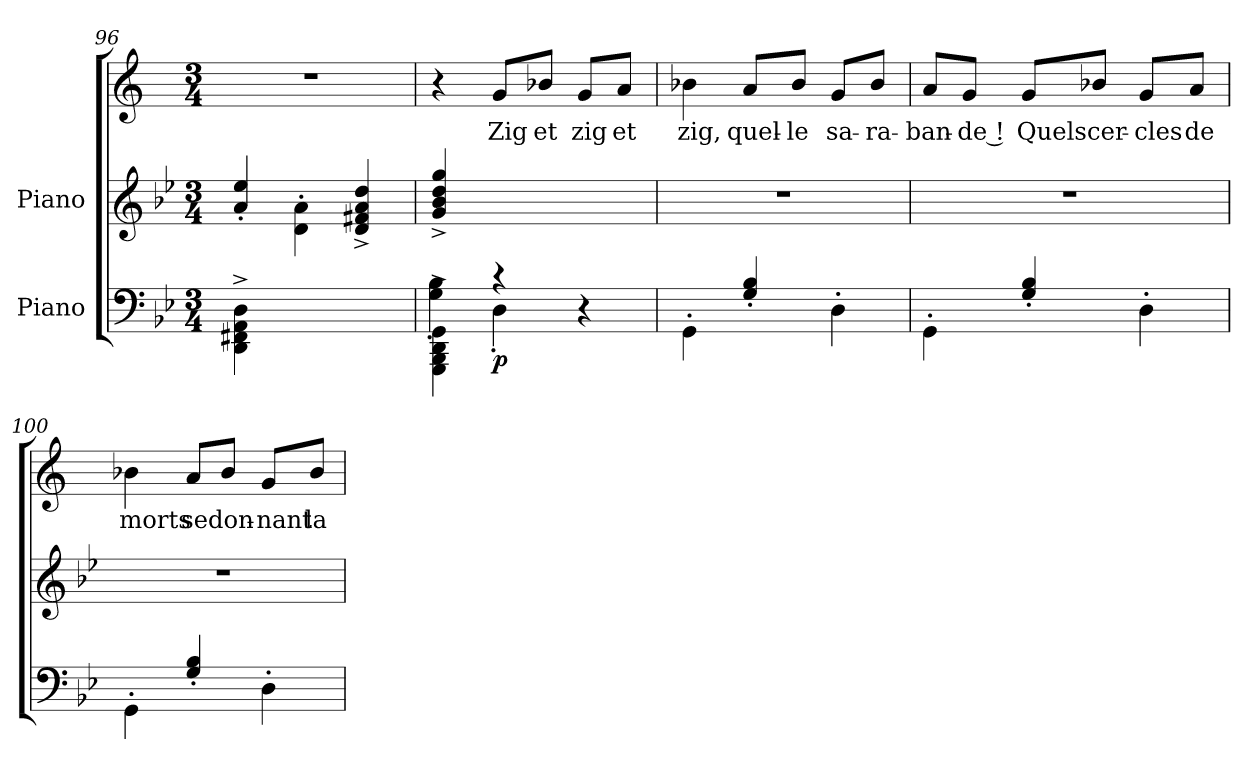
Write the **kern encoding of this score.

**kern	**dynam	**kern	**kern	**text
*part3	*part3	*part2	*part1	*part1
*staff3	*staff3	*staff2	*staff1	*staff1
*I"Piano	*	*I"Piano	*	*
*clefF4	*	*clefG2	*clefG2	*
*k[b-e-]	*	*k[b-e-]	*k[]	*
*B-:	*	*B-:	*C:	*
*M3/4	*	*M3/4	*M3/4	*
=96	=96	=96	=96	=96
4DD^\ 4FF#X^\ 4AA^\ 4D^\	.	4a'/ 4ee-'/	2.r	.
2ryy	.	4d'\ 4a'\	.	.
.	.	4d^/ 4f#X^/ 4a^/ 4dd^/	.	.
=97	=97	=97	=97	=97
*^	*	*	*	*
4GGG^\ 4BBB-^\ 4DD^\ 4GG^\	4G'\ 4B-'\	.	4g^/ 4b-^/ 4dd^/ 4gg^/	4r	.
4r	4D'\	p	2ryy	8g/L	Zig
.	.	.	.	8b-/J	et
4r	4ryy	.	.	8g/L	zig
.	.	.	.	8a/J	et
*v	*v	*	*	*	*
=98	=98	=98	=98	=98
4GG'\	.	2.r	4b-\	zig,
4G'/ 4B-'/	.	.	8a/L	quel-
.	.	.	8b-/J	-le
4D'\	.	.	8g/L	sa-
.	.	.	8b-/J	-ra-
!!LO:LB:g=z
=99	=99	=99	=99	=99
4GG'\	.	2.r	8a/L	-ban-
.	.	.	8g/J	-de !
4G'/ 4B-'/	.	.	8g/L	Quels
.	.	.	8b-/J	cer-
4D'\	.	.	8g/L	-cles
.	.	.	8a/J	de
=100	=100	=100	=100	=100
4GG'\	.	2.r	4b-\	morts
4G'/ 4B-'/	.	.	8a/L	se
.	.	.	8b-/J	don-
4D'\	.	.	8g/L	-nant
.	.	.	8b-/J	la
=	=	=	=	=
*-	*-	*-	*-	*-
